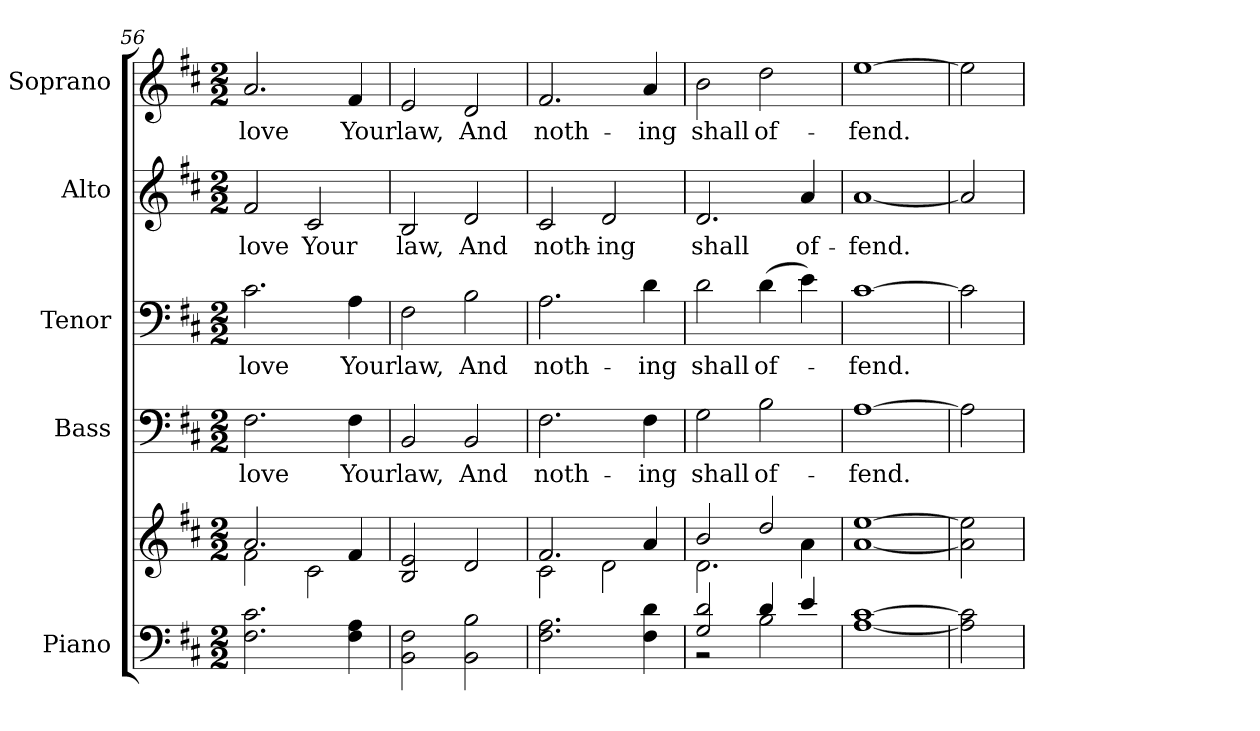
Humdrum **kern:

**kern	**kern	**kern	**text	**kern	**text	**kern	**text	**kern	**text
*part5	*part5	*part4	*part4	*part3	*part3	*part2	*part2	*part1	*part1
*staff6	*staff5	*staff4	*staff4	*staff3	*staff3	*staff2	*staff2	*staff1	*staff1
*I"Piano	*	*I"Bass	*	*I"Tenor	*	*I"Alto	*	*I"Soprano	*
*I'Pno.	*	*I'B.	*	*I'T.	*	*I'A.	*	*I'S.	*
*clefF4	*clefG2	*clefF4	*	*clefF4	*	*clefG2	*	*clefG2	*
*k[f#c#]	*k[f#c#]	*k[f#c#]	*	*k[f#c#]	*	*k[f#c#]	*	*k[f#c#]	*
*D:	*D:	*D:	*	*D:	*	*D:	*	*D:	*
*M2/2	*M2/2	*M2/2	*	*M2/2	*	*M2/2	*	*M2/2	*
=56	=56	=56	=56	=56	=56	=56	=56	=56	=56
*	*^	*	*	*	*	*	*	*	*
!	!	!	!	!LO:LY:b:color=#000000	!	!	!	!	!	!
!	!	!	!	!	!	!LO:LY:b:color=#000000	!	!	!	!
!	!	!	!	!	!	!	!	!LO:LY:b:color=#000000	!	!
!	!	!	!	!	!	!	!	!	!	!LO:LY:b:color=#000000
2.F#i\ 2.c#i	2.ai/	2f#i\	2.F#i\	love	2.c#i\	love	2f#i/	love	2.ai/	love
!	!	!	!	!	!	!	!	!LO:LY:b:color=#000000	!	!
.	.	2c#i\	.	.	.	.	2c#i/	Your	.	.
!	!	!	!	!LO:LY:b:color=#000000	!	!	!	!	!	!
!	!	!	!	!	!	!LO:LY:b:color=#000000	!	!	!	!
!	!	!	!	!	!	!	!	!	!	!LO:LY:b:color=#000000
4F#i\ 4Ai	4f#i/	.	4F#i\	Your	4Ai\	Your	.	.	4f#i/	Your
*	*v	*v	*	*	*	*	*	*	*	*
=57	=57	=57	=57	=57	=57	=57	=57	=57	=57
!	!	!	!LO:LY:b:color=#000000	!	!	!	!	!	!
!	!	!	!	!	!LO:LY:b:color=#000000	!	!	!	!
!	!	!	!	!	!	!	!LO:LY:b:color=#000000	!	!
!	!	!	!	!	!	!	!	!	!LO:LY:b:color=#000000
2BBi\ 2F#i	2Bi/ 2ei	2BBi/	law,	2F#i\	law,	2Bi/	law,	2ei/	law,
!	!	!	!LO:LY:b:color=#000000	!	!	!	!	!	!
!	!	!	!	!	!LO:LY:b:color=#000000	!	!	!	!
!	!	!	!	!	!	!	!LO:LY:b:color=#000000	!	!
!	!	!	!	!	!	!	!	!	!LO:LY:b:color=#000000
2BBi\ 2Bi	2di/	2BBi/	And	2Bi\	And	2di/	And	2di/	And
=58	=58	=58	=58	=58	=58	=58	=58	=58	=58
*	*^	*	*	*	*	*	*	*	*
!	!	!	!	!LO:LY:b:color=#000000	!	!	!	!	!	!
!	!	!	!	!	!	!LO:LY:b:color=#000000	!	!	!	!
!	!	!	!	!	!	!	!	!LO:LY:b:color=#000000	!	!
!	!	!	!	!	!	!	!	!	!	!LO:LY:b:color=#000000
2.F#i\ 2.Ai	2.f#i/	2c#i\	2.F#i\	noth-	2.Ai\	noth-	2c#i/	noth-	2.f#i/	noth-
!	!	!	!	!	!	!	!	!LO:LY:b:color=#000000	!	!
.	.	2di\	.	.	.	.	2di/	-ing	.	.
!	!	!	!	!LO:LY:b:color=#000000	!	!	!	!	!	!
!	!	!	!	!	!	!LO:LY:b:color=#000000	!	!	!	!
!	!	!	!	!	!	!	!	!	!	!LO:LY:b:color=#000000
4F#i\ 4di	4ai/	.	4F#i\	-ing	4di\	-ing	.	.	4ai/	-ing
!!LO:PB:g=z
=59	=59	=59	=59	=59	=59	=59	=59	=59	=59	=59
*^	*	*	*	*	*	*	*	*	*	*
!	!	!	!	!	!LO:LY:b:color=#000000	!	!	!	!	!	!
!	!	!	!	!	!	!	!LO:LY:b:color=#000000	!	!	!	!
!	!	!	!	!	!	!	!	!	!LO:LY:b:color=#000000	!	!
!	!	!	!	!	!	!	!	!	!	!	!LO:LY:b:color=#000000
2Gi/ 2di	2r	2bi/	2.di\	2Gi\	shall	2di\	shall	2.di/	shall	2bi\	shall
!	!	!	!	!	!LO:LY:b:color=#000000	!	!	!	!	!	!
!	!	!	!	!	!	!	!LO:LY:b:color=#000000	!	!	!	!
!	!	!	!	!	!	!	!	!	!	!	!LO:LY:b:color=#000000
4di/	2Bi\	2ddi/	.	2Bi\	of-	(4di\	of-	.	.	2ddi\	of-
!	!	!	!	!	!	!	!	!	!LO:LY:b:color=#000000	!	!
4ei/	.	.	4ai\	.	.	4ei\)	.	4ai/	of-	.	.
*v	*v	*	*	*	*	*	*	*	*	*	*
*	*v	*v	*	*	*	*	*	*	*	*
=60	=60	=60	=60	=60	=60	=60	=60	=60	=60
*	*^	*	*	*	*	*	*	*	*
!	!	!	!	!LO:LY:b:color=#000000	!	!	!	!	!	!
*	*v	*v	*	*	*	*	*	*	*	*
*	*^	*	*	*	*	*	*	*	*
!	!	!	!	!	!	!LO:LY:b:color=#000000	!	!	!	!
*	*v	*v	*	*	*	*	*	*	*	*
*	*^	*	*	*	*	*	*	*	*
!	!	!	!	!	!	!	!	!LO:LY:b:color=#000000	!	!
*	*v	*v	*	*	*	*	*	*	*	*
*	*^	*	*	*	*	*	*	*	*
!	!	!	!	!	!	!	!	!	!	!LO:LY:b:color=#000000
*	*v	*v	*	*	*	*	*	*	*	*
[1Ai [1c#i	[1ai [1eei	[1Ai	-fend.	[1c#i	-fend.	[1ai	-fend.	[1eei	-fend.
=61	=61	=61	=61	=61	=61	=61	=61	=61	=61
2Ai] 2c#i]	2ai] 2eei]	2Ai]	.	2c#i]	.	2ai]	.	2eei]	.
=	=	=	=	=	=	=	=	=	=
*-	*-	*-	*-	*-	*-	*-	*-	*-	*-
